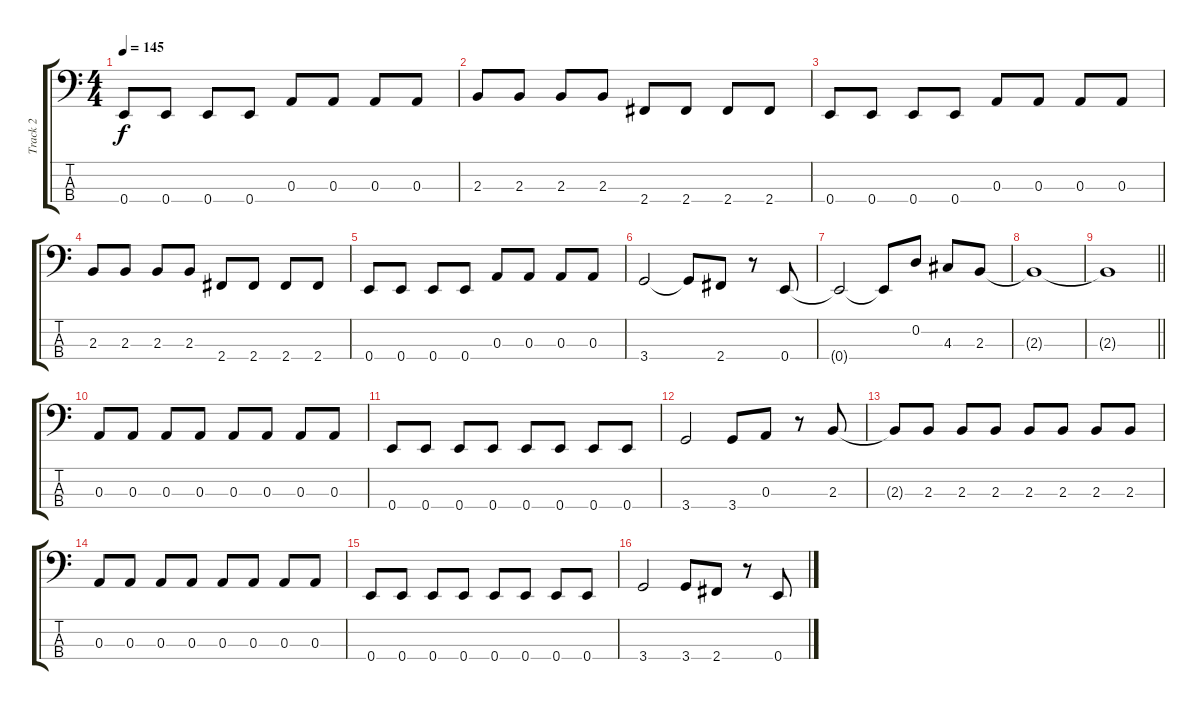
\track ("Track 2" "Track 2") {instrument electricbasspick}
\staff {score tabs}
\tuning (G2 D2 A1 E1) {hide}
\ts (4 4)
\tempo 145
\clef f4
\ks c
0.4.8{dy f} 0.4.8 0.4.8 0.4.8 0.3.8 0.3.8 0.3.8 0.3.8 |
2.3.8 2.3.8 2.3.8 2.3.8 2.4.8 2.4.8 2.4.8 2.4.8 |
0.4.8 0.4.8 0.4.8 0.4.8 0.3.8 0.3.8 0.3.8 0.3.8 |
2.3.8 2.3.8 2.3.8 2.3.8 2.4.8 2.4.8 2.4.8 2.4.8 |
0.4.8 0.4.8 0.4.8 0.4.8 0.3.8 0.3.8 0.3.8 0.3.8 |
3.4.2 3.4{t}.8 2.4.8 r.8 0.4.8 |
0.4{t}.2 0.4{t}.8 0.2.8 4.3.8 2.3.8 |
2.3{t}.1 |
\barLineRight lightlight
2.3{t}.1 |
\section ("" "")
0.3.8 0.3.8 0.3.8 0.3.8 0.3.8 0.3.8 0.3.8 0.3.8 |
0.4.8 0.4.8 0.4.8 0.4.8 0.4.8 0.4.8 0.4.8 0.4.8 |
3.4.2 3.4.8 0.3.8 r.8 2.3.8 |
2.3{t}.8 2.3.8 2.3.8 2.3.8 2.3.8 2.3.8 2.3.8 2.3.8 |
0.3.8 0.3.8 0.3.8 0.3.8 0.3.8 0.3.8 0.3.8 0.3.8 |
0.4.8 0.4.8 0.4.8 0.4.8 0.4.8 0.4.8 0.4.8 0.4.8 |
3.4.2 3.4.8 2.4.8 r.8 0.4.8
